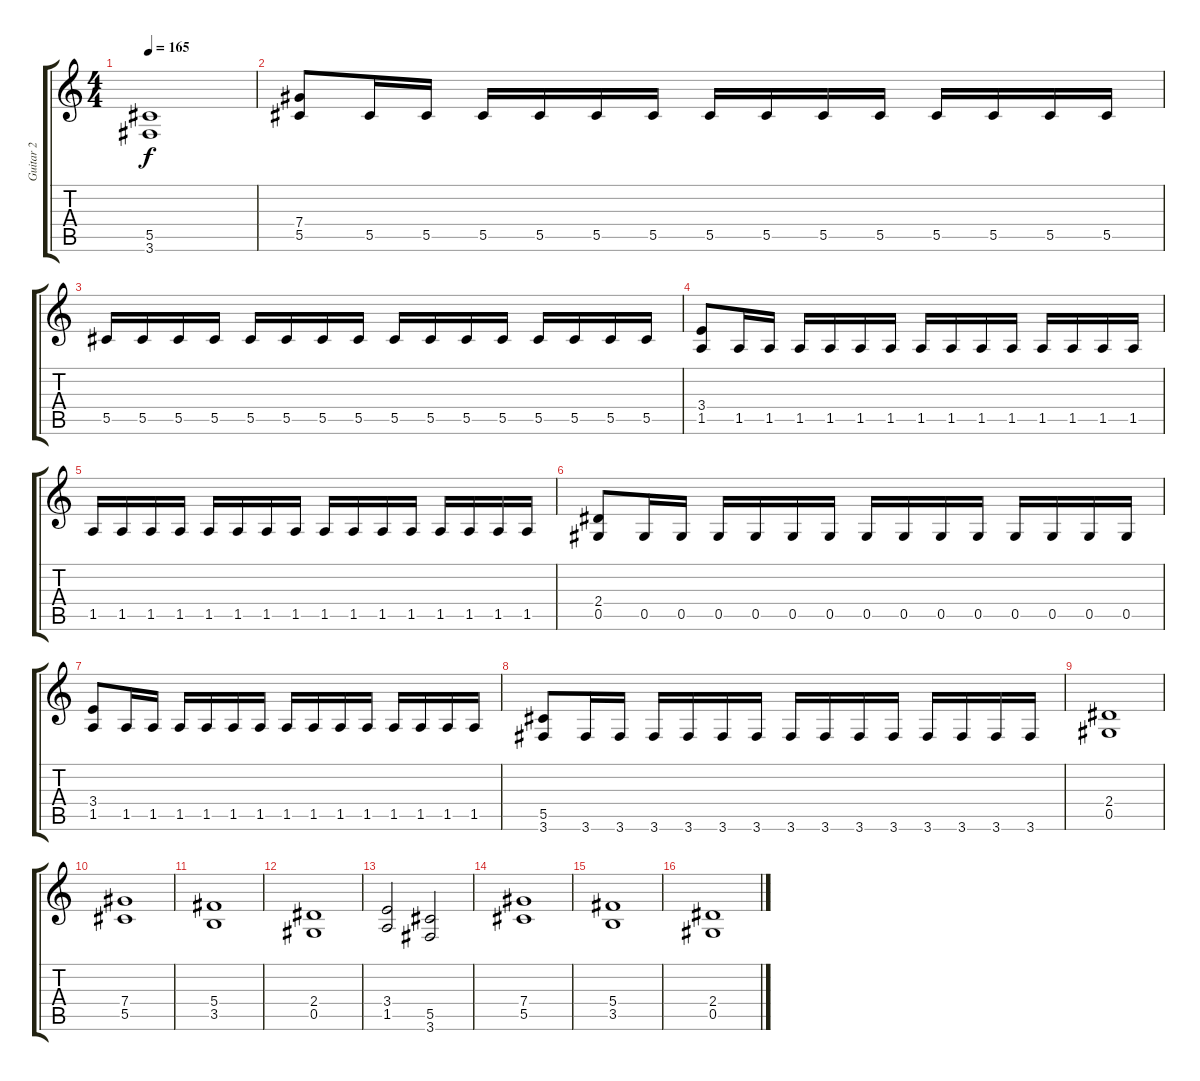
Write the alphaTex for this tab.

\track ("Guitar 2" "Guitar 2") {instrument distortionguitar}
\staff {score tabs}
\tuning (Eb4 Bb3 Gb3 Db3 Ab2 Eb2) {hide}
\ts (4 4)
\tempo 165
\clef g2
\ks c
(5.5 3.6).1{dy f} |
(7.4 5.5).8 5.5.16 5.5.16 5.5.16 5.5.16 5.5.16 5.5.16 5.5.16 5.5.16 5.5.16 5.5.16 5.5.16 5.5.16 5.5.16 5.5.16 |
5.5.16 5.5.16 5.5.16 5.5.16 5.5.16 5.5.16 5.5.16 5.5.16 5.5.16 5.5.16 5.5.16 5.5.16 5.5.16 5.5.16 5.5.16 5.5.16 |
(3.4 1.5).8 1.5.16 1.5.16 1.5.16 1.5.16 1.5.16 1.5.16 1.5.16 1.5.16 1.5.16 1.5.16 1.5.16 1.5.16 1.5.16 1.5.16 |
1.5.16 1.5.16 1.5.16 1.5.16 1.5.16 1.5.16 1.5.16 1.5.16 1.5.16 1.5.16 1.5.16 1.5.16 1.5.16 1.5.16 1.5.16 1.5.16 |
(2.4 0.5).8 0.5.16 0.5.16 0.5.16 0.5.16 0.5.16 0.5.16 0.5.16 0.5.16 0.5.16 0.5.16 0.5.16 0.5.16 0.5.16 0.5.16 |
(3.4 1.5).8 1.5.16 1.5.16 1.5.16 1.5.16 1.5.16 1.5.16 1.5.16 1.5.16 1.5.16 1.5.16 1.5.16 1.5.16 1.5.16 1.5.16 |
(5.5 3.6).8 3.6.16 3.6.16 3.6.16 3.6.16 3.6.16 3.6.16 3.6.16 3.6.16 3.6.16 3.6.16 3.6.16 3.6.16 3.6.16 3.6.16 |
(2.4 0.5).1 |
(7.4 5.5).1 |
(5.4 3.5).1 |
(2.4 0.5).1 |
(3.4 1.5).2 (5.5 3.6).2 |
(7.4 5.5).1 |
(5.4 3.5).1 |
(2.4 0.5).1
